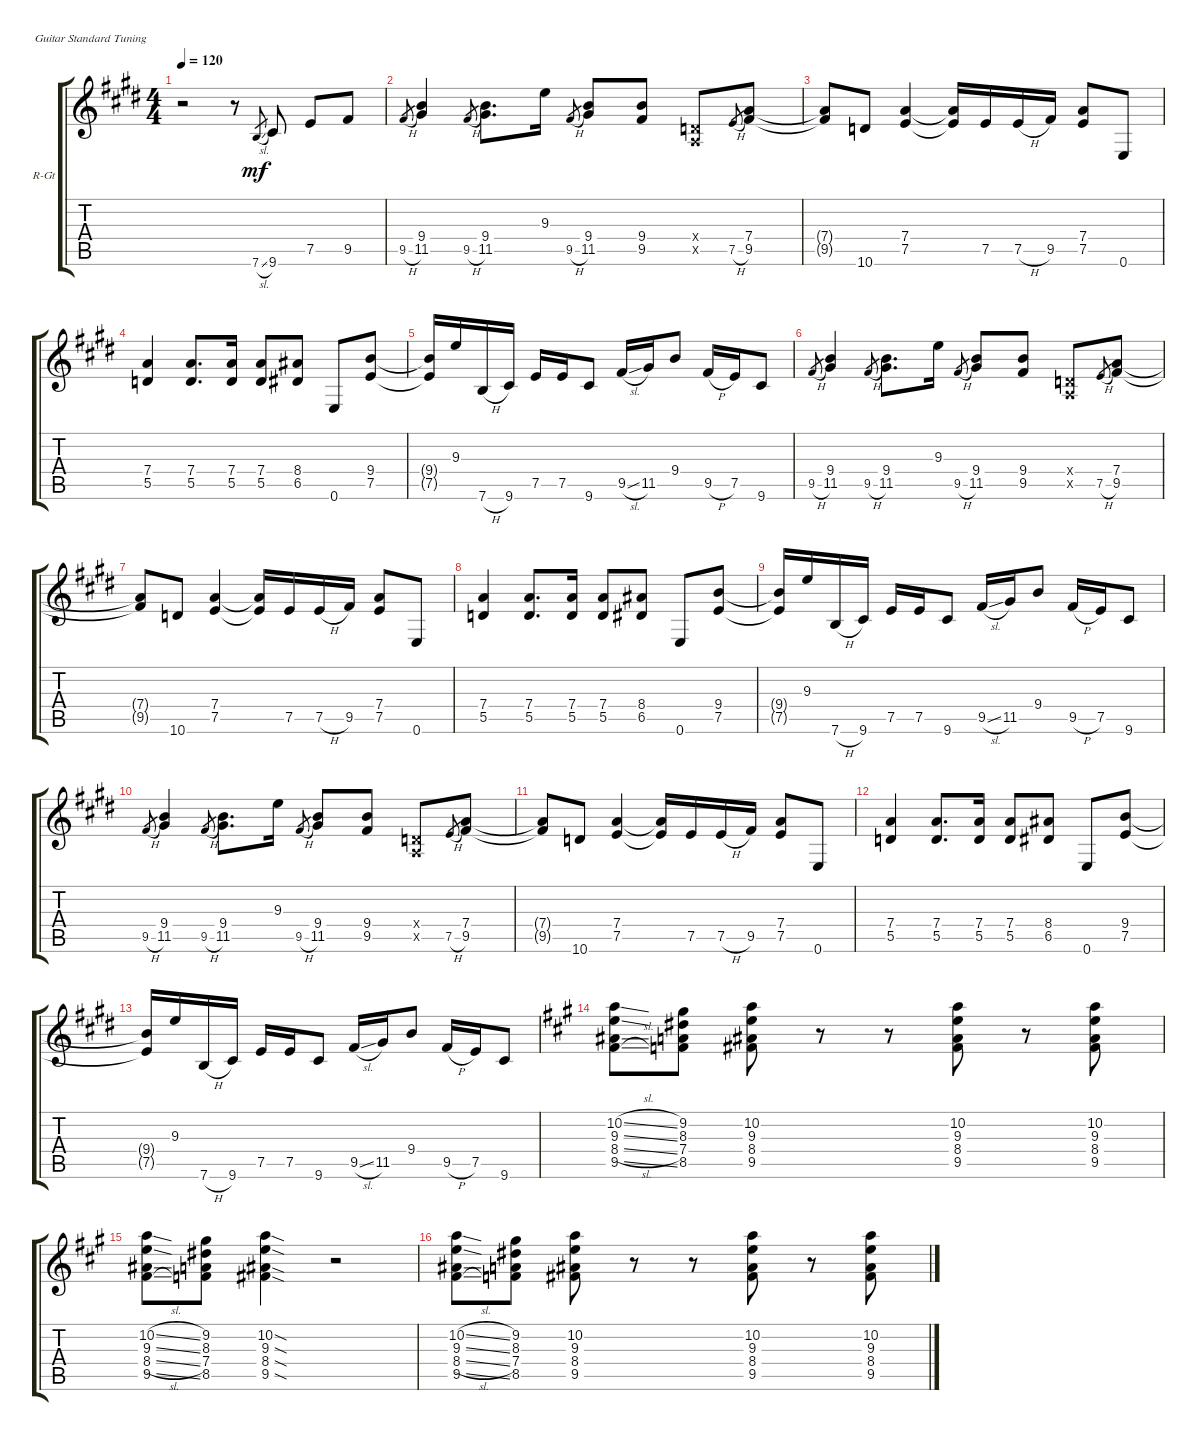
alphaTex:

\defaultSystemsLayout 4
\bracketExtendMode groupsimilarinstruments
\firstSystemTrackNameOrientation horizontal
\otherSystemsTrackNameOrientation horizontal
\track ("Rythm Guitar" "R-Gt") {instrument distortionguitar}
\staff {score tabs}
\tuning (E4 B3 G3 D3 A2 E2)
\ts (4 4)
\tempo 120
\clef g2
\ks e
r.2{dy mf instrument distortionguitar} r.8 7.6{sl}.8{gr} 9.6.8 7.5.8 9.5.8 |
9.5{h}.8{gr} (9.4 11.5).4 9.5{h}.8{gr} (9.4 11.5).8{d} 9.3.16 9.5{h}.8{gr} (9.4 11.5).8 (9.4 9.5).8 (0.5{x} 0.4{x}).8 7.5{h}.8{gr} (7.4 9.5).8 |
(7.4{t} 9.5{t}).8 10.6.8 (7.5 7.4).4 (7.4{t} 7.5{t}).16 7.5.16 7.5{h}.16 9.5.16 (7.5 7.4).8 0.6.8 |
(7.4 5.5).4 (5.5 7.4).8{d} (7.4 5.5).16 (5.5 7.4).8 (8.4 6.5).8 0.6.8 (7.5 9.4).8 |
(9.4{t} 7.5{t}).16 9.3.16 7.6{h}.16 9.6.16 7.5.16 7.5.16 9.6.8 9.5{sl}.16 11.5.16 9.4.8 9.5{h}.16 7.5.16 9.6.8 |
9.5{h}.8{gr} (9.4 11.5).4 9.5{h}.8{gr} (9.4 11.5).8{d} 9.3.16 9.5{h}.8{gr} (9.4 11.5).8 (9.4 9.5).8 (0.5{x} 0.4{x}).8 7.5{h}.8{gr} (7.4 9.5).8 |
(7.4{t} 9.5{t}).8 10.6.8 (7.5 7.4).4 (7.4{t} 7.5{t}).16 7.5.16 7.5{h}.16 9.5.16 (7.5 7.4).8 0.6.8 |
(7.4 5.5).4 (5.5 7.4).8{d} (7.4 5.5).16 (5.5 7.4).8 (8.4 6.5).8 0.6.8 (7.5 9.4).8 |
(9.4{t} 7.5{t}).16 9.3.16 7.6{h}.16 9.6.16 7.5.16 7.5.16 9.6.8 9.5{sl}.16 11.5.16 9.4.8 9.5{h}.16 7.5.16 9.6.8 |
9.5{h}.8{gr} (9.4 11.5).4 9.5{h}.8{gr} (9.4 11.5).8{d} 9.3.16 9.5{h}.8{gr} (9.4 11.5).8 (9.4 9.5).8 (0.5{x} 0.4{x}).8 7.5{h}.8{gr} (7.4 9.5).8 |
(7.4{t} 9.5{t}).8 10.6.8 (7.5 7.4).4 (7.4{t} 7.5{t}).16 7.5.16 7.5{h}.16 9.5.16 (7.5 7.4).8 0.6.8 |
(7.4 5.5).4 (5.5 7.4).8{d} (7.4 5.5).16 (5.5 7.4).8 (8.4 6.5).8 0.6.8 (7.5 9.4).8 |
(9.4{t} 7.5{t}).16 9.3.16 7.6{h}.16 9.6.16 7.5.16 7.5.16 9.6.8 9.5{sl}.16 11.5.16 9.4.8 9.5{h}.16 7.5.16 9.6.8 |
\ks a
(10.2{sl} 9.3{sl} 8.4{sl} 9.5{sl}).8 (9.2 8.3 7.4 8.5).8 (10.2 9.3 8.4 9.5).8 r.8 r.8 (9.5 8.4 9.3 10.2).8 r.8 (10.2 9.3 8.4 9.5).8 |
(10.2{sl} 9.3{sl} 8.4{sl} 9.5{sl}).8 (9.2 8.3 7.4 8.5).8 (10.2{sod} 9.3{sod} 8.4{sod} 9.5{sod}).4 r.2 |
(10.2{sl} 9.3{sl} 8.4{sl} 9.5{sl}).8 (9.2 8.3 7.4 8.5).8 (10.2 9.3 8.4 9.5).8 r.8 r.8 (9.5 8.4 9.3 10.2).8 r.8 (10.2 9.3 8.4 9.5).8
